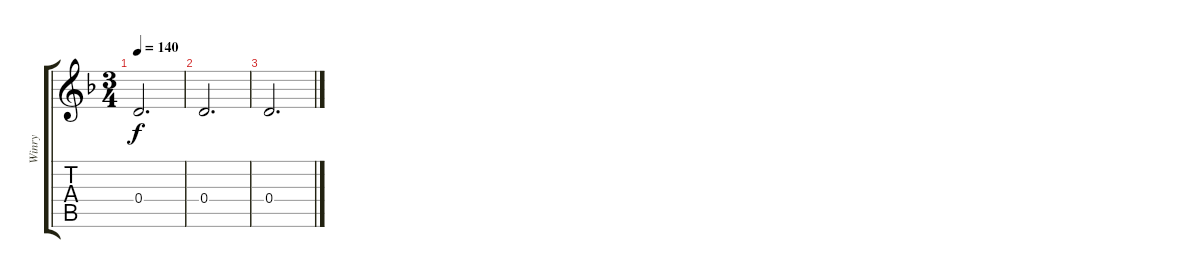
\track ("Winry" "Winry") {instrument acousticguitarsteel}
\staff {score tabs}
\tuning (E4 B3 G3 D3 A2 E2) {hide}
\ts (3 4)
\tempo 140
\clef g2
\ks dminor
0.4.2{d dy f} |
0.4.2{d} |
0.4.2{d}
